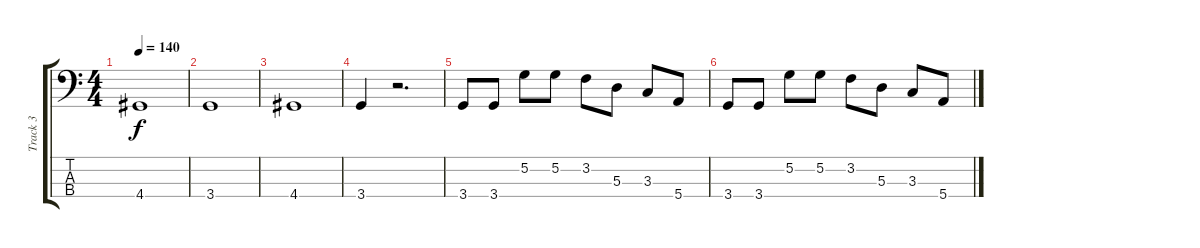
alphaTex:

\track ("Track 3" "Track 3") {instrument electricbasspick}
\staff {score tabs}
\tuning (G2 D2 A1 E1) {hide}
\ts (4 4)
\tempo 140
\clef f4
\ks c
4.4.1{dy f} |
3.4.1 |
4.4.1 |
3.4.4 r.2{d} |
3.4.8 3.4.8 5.2.8 5.2.8 3.2.8 5.3.8 3.3.8 5.4.8 |
3.4.8 3.4.8 5.2.8 5.2.8 3.2.8 5.3.8 3.3.8 5.4.8
